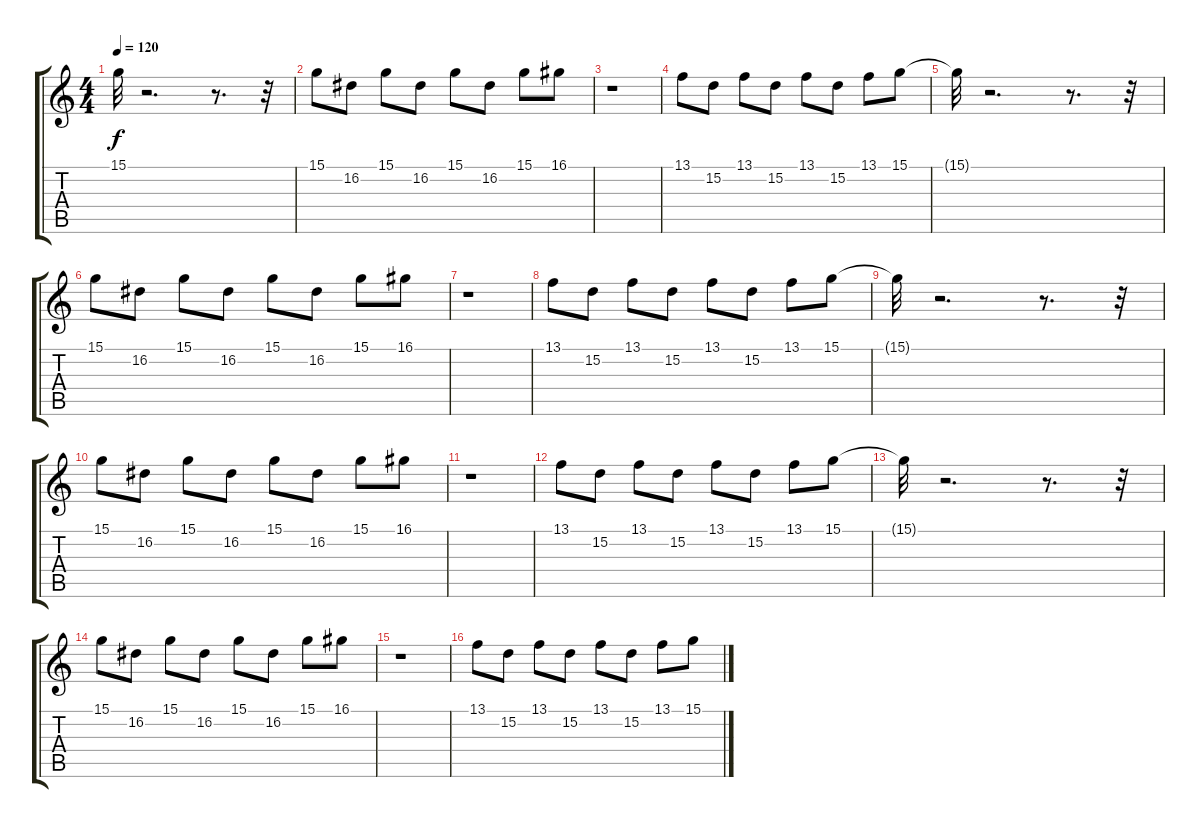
\track (" " " ") {instrument synthstrings1}
\staff {score tabs}
\tuning (E4 B3 G3 D3 A2 E2) {hide}
\ts (4 4)
\tempo 120
\clef g2
\ks c
15.1{t}.32{dy f} r.2{d} r.8{d} r.32 |
15.1.8 16.2.8 15.1.8 16.2.8 15.1.8 16.2.8 15.1.8 16.1.8 |
r.1 |
13.1.8 15.2.8 13.1.8 15.2.8 13.1.8 15.2.8 13.1.8 15.1.8 |
15.1{t}.32 r.2{d} r.8{d} r.32 |
15.1.8 16.2.8 15.1.8 16.2.8 15.1.8 16.2.8 15.1.8 16.1.8 |
r.1 |
13.1.8 15.2.8 13.1.8 15.2.8 13.1.8 15.2.8 13.1.8 15.1.8 |
15.1{t}.32 r.2{d} r.8{d} r.32 |
15.1.8 16.2.8 15.1.8 16.2.8 15.1.8 16.2.8 15.1.8 16.1.8 |
r.1 |
13.1.8 15.2.8 13.1.8 15.2.8 13.1.8 15.2.8 13.1.8 15.1.8 |
15.1{t}.32 r.2{d} r.8{d} r.32 |
15.1.8 16.2.8 15.1.8 16.2.8 15.1.8 16.2.8 15.1.8 16.1.8 |
r.1 |
13.1.8 15.2.8 13.1.8 15.2.8 13.1.8 15.2.8 13.1.8 15.1.8
